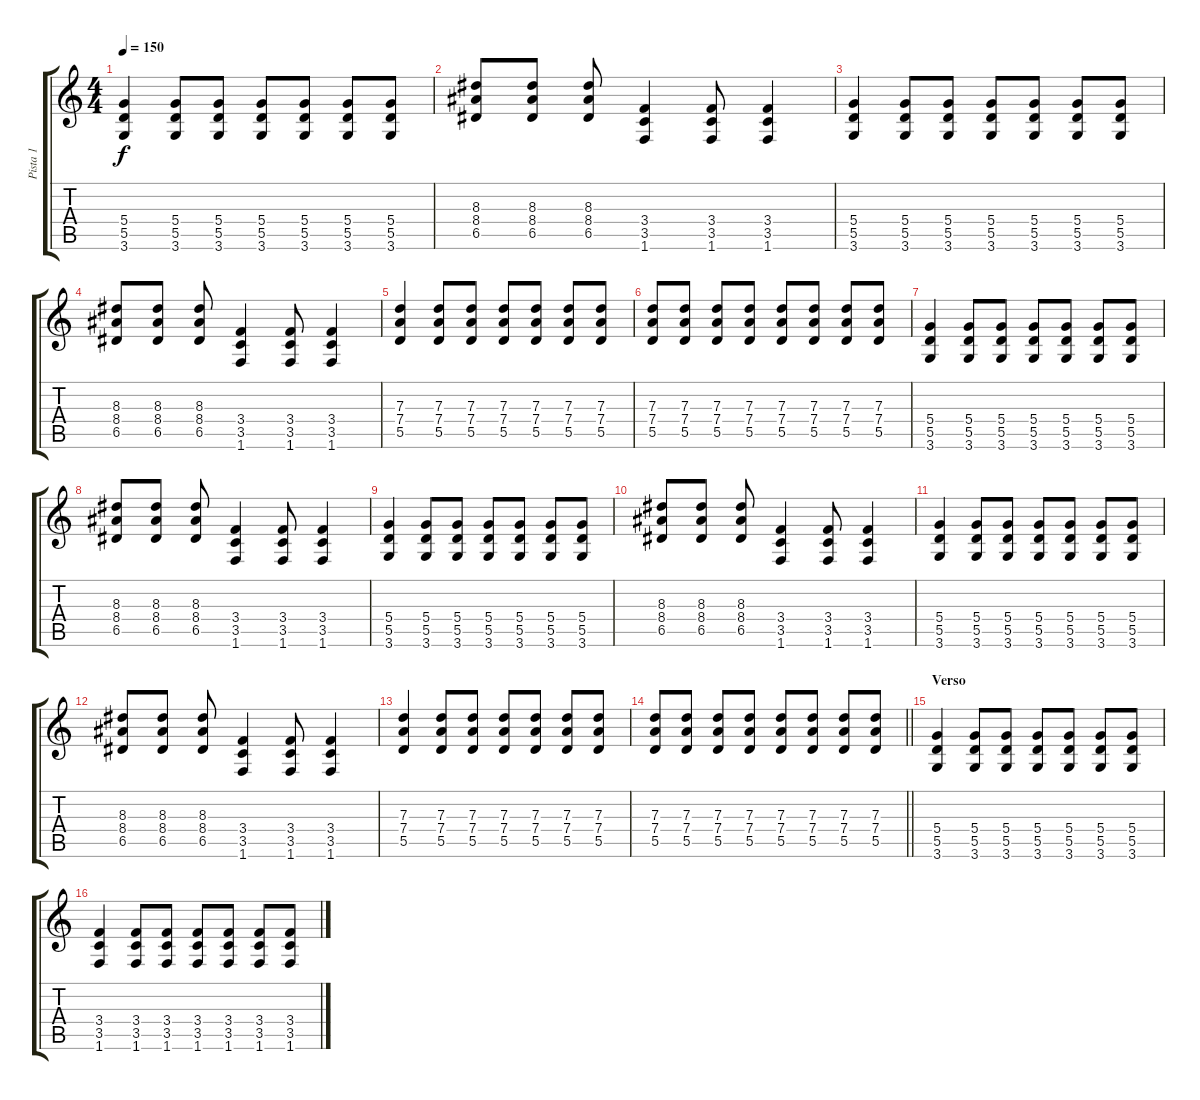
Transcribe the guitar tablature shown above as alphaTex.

\track ("Pista 1" "Pista 1") {instrument distortionguitar}
\staff {score tabs}
\tuning (E4 B3 G3 D3 A2 E2) {hide}
\ts (4 4)
\tempo 150
\clef g2
\ks c
(5.4 5.5 3.6).4{dy f} (5.4 5.5 3.6).8 (5.4 5.5 3.6).8 (5.4 5.5 3.6).8 (5.4 5.5 3.6).8 (5.4 5.5 3.6).8 (5.4 5.5 3.6).8 |
(8.3 8.4 6.5).8 (8.3 8.4 6.5).8 (8.3 8.4 6.5).8 (3.4 3.5 1.6).4 (3.4 3.5 1.6).8 (3.4 3.5 1.6).4 |
(5.4 5.5 3.6).4 (5.4 5.5 3.6).8 (5.4 5.5 3.6).8 (5.4 5.5 3.6).8 (5.4 5.5 3.6).8 (5.4 5.5 3.6).8 (5.4 5.5 3.6).8 |
(8.3 8.4 6.5).8 (8.3 8.4 6.5).8 (8.3 8.4 6.5).8 (3.4 3.5 1.6).4 (3.4 3.5 1.6).8 (3.4 3.5 1.6).4 |
(7.3 7.4 5.5).4 (7.3 7.4 5.5).8 (7.3 7.4 5.5).8 (7.3 7.4 5.5).8 (7.3 7.4 5.5).8 (7.3 7.4 5.5).8 (7.3 7.4 5.5).8 |
(7.3 7.4 5.5).8 (7.3 7.4 5.5).8 (7.3 7.4 5.5).8 (7.3 7.4 5.5).8 (7.3 7.4 5.5).8 (7.3 7.4 5.5).8 (7.3 7.4 5.5).8 (7.3 7.4 5.5).8 |
(5.4 5.5 3.6).4 (5.4 5.5 3.6).8 (5.4 5.5 3.6).8 (5.4 5.5 3.6).8 (5.4 5.5 3.6).8 (5.4 5.5 3.6).8 (5.4 5.5 3.6).8 |
(8.3 8.4 6.5).8 (8.3 8.4 6.5).8 (8.3 8.4 6.5).8 (3.4 3.5 1.6).4 (3.4 3.5 1.6).8 (3.4 3.5 1.6).4 |
(5.4 5.5 3.6).4 (5.4 5.5 3.6).8 (5.4 5.5 3.6).8 (5.4 5.5 3.6).8 (5.4 5.5 3.6).8 (5.4 5.5 3.6).8 (5.4 5.5 3.6).8 |
(8.3 8.4 6.5).8 (8.3 8.4 6.5).8 (8.3 8.4 6.5).8 (3.4 3.5 1.6).4 (3.4 3.5 1.6).8 (3.4 3.5 1.6).4 |
(5.4 5.5 3.6).4 (5.4 5.5 3.6).8 (5.4 5.5 3.6).8 (5.4 5.5 3.6).8 (5.4 5.5 3.6).8 (5.4 5.5 3.6).8 (5.4 5.5 3.6).8 |
(8.3 8.4 6.5).8 (8.3 8.4 6.5).8 (8.3 8.4 6.5).8 (3.4 3.5 1.6).4 (3.4 3.5 1.6).8 (3.4 3.5 1.6).4 |
(7.3 7.4 5.5).4 (7.3 7.4 5.5).8 (7.3 7.4 5.5).8 (7.3 7.4 5.5).8 (7.3 7.4 5.5).8 (7.3 7.4 5.5).8 (7.3 7.4 5.5).8 |
\barLineRight lightlight
(7.3 7.4 5.5).8 (7.3 7.4 5.5).8 (7.3 7.4 5.5).8 (7.3 7.4 5.5).8 (7.3 7.4 5.5).8 (7.3 7.4 5.5).8 (7.3 7.4 5.5).8 (7.3 7.4 5.5).8 |
\section ("" "Verso")
(5.4 5.5 3.6).4 (5.4 5.5 3.6).8 (5.4 5.5 3.6).8 (5.4 5.5 3.6).8 (5.4 5.5 3.6).8 (5.4 5.5 3.6).8 (5.4 5.5 3.6).8 |
(3.4 3.5 1.6).4 (3.4 3.5 1.6).8 (3.4 3.5 1.6).8 (3.4 3.5 1.6).8 (3.4 3.5 1.6).8 (3.4 3.5 1.6).8 (3.4 3.5 1.6).8
